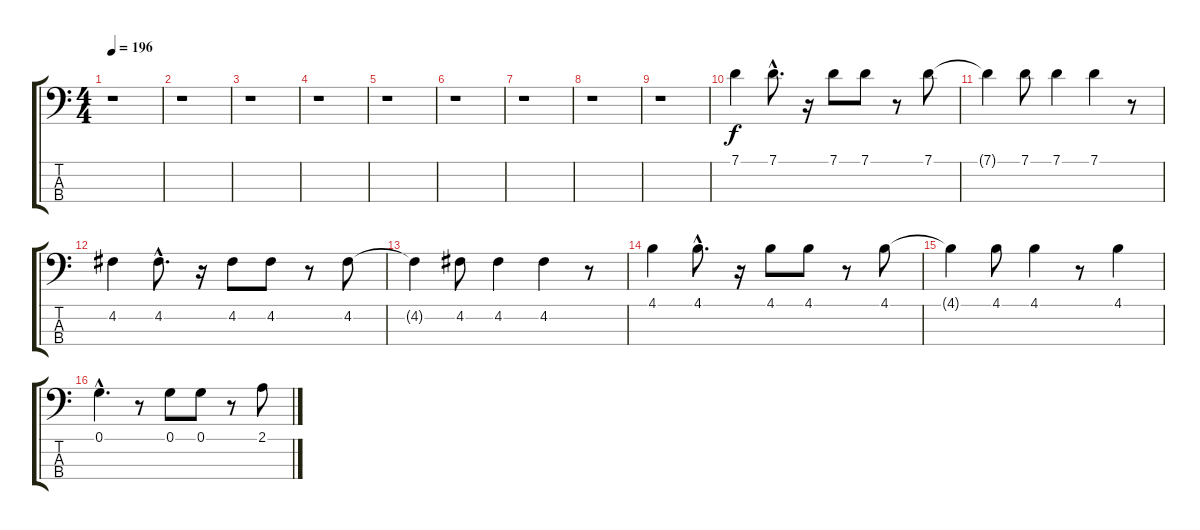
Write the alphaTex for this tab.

\track "" {instrument electricbassfinger}
\staff {score tabs}
\tuning (G2 D2 A1 E1) {hide}
\ts (4 4)
\tempo 196
\clef f4
\ks c
r.1{dy f instrument electricbassfinger} |
r.1 |
r.1 |
r.1 |
r.1 |
r.1 |
r.1 |
r.1 |
r.1 |
7.1.4 7.1{hac}.8{d} r.16 7.1.8 7.1.8 r.8 7.1.8 |
7.1{t}.4 7.1.8 7.1.4 7.1.4 r.8 |
4.2.4 4.2{hac}.8{d} r.16 4.2.8 4.2.8 r.8 4.2.8 |
4.2{t}.4 4.2.8 4.2.4 4.2.4 r.8 |
4.1.4 4.1{hac}.8{d} r.16 4.1.8 4.1.8 r.8 4.1.8 |
4.1{t}.4 4.1.8 4.1.4 r.8 4.1.4 |
0.1{hac}.4{d} r.8 0.1.8 0.1.8 r.8 2.1.8
